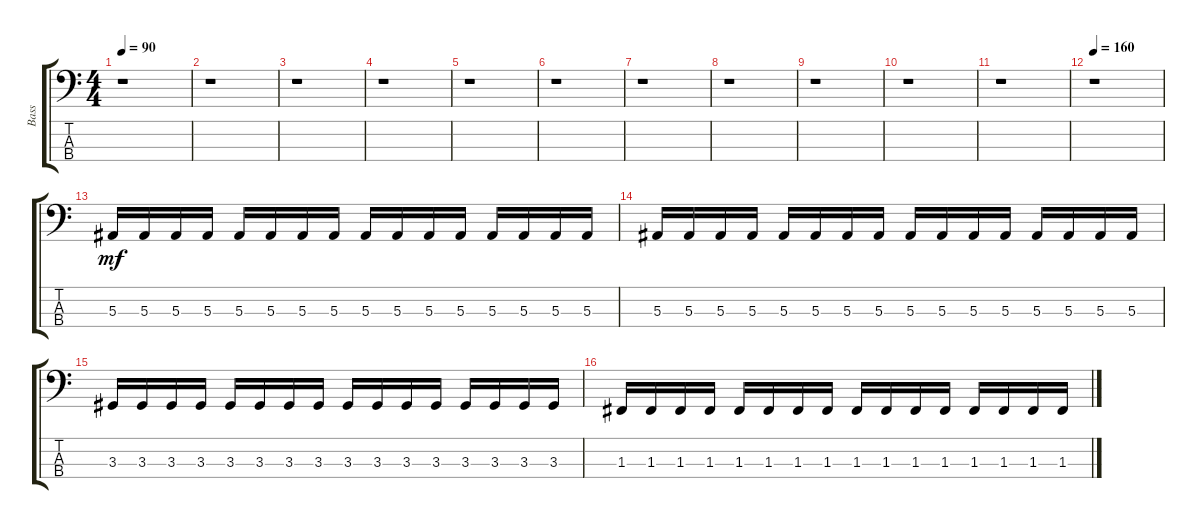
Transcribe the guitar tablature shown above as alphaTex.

\track ("Bass" "Bass") {instrument electricbassfinger}
\staff {score tabs}
\tuning (Eb2 Bb1 F1 C1) {hide}
\ts (4 4)
\tempo 90
\clef f4
\ks c
r.1{dy mf instrument electricbassfinger} |
r.1 |
r.1 |
r.1 |
r.1 |
r.1 |
r.1 |
r.1 |
r.1 |
r.1 |
r.1 |
\tempo 160
r.1 |
5.3.16 5.3.16 5.3.16 5.3.16 5.3.16 5.3.16 5.3.16 5.3.16 5.3.16 5.3.16 5.3.16 5.3.16 5.3.16 5.3.16 5.3.16 5.3.16 |
5.3.16 5.3.16 5.3.16 5.3.16 5.3.16 5.3.16 5.3.16 5.3.16 5.3.16 5.3.16 5.3.16 5.3.16 5.3.16 5.3.16 5.3.16 5.3.16 |
3.3.16 3.3.16 3.3.16 3.3.16 3.3.16 3.3.16 3.3.16 3.3.16 3.3.16 3.3.16 3.3.16 3.3.16 3.3.16 3.3.16 3.3.16 3.3.16 |
1.3.16 1.3.16 1.3.16 1.3.16 1.3.16 1.3.16 1.3.16 1.3.16 1.3.16 1.3.16 1.3.16 1.3.16 1.3.16 1.3.16 1.3.16 1.3.16
